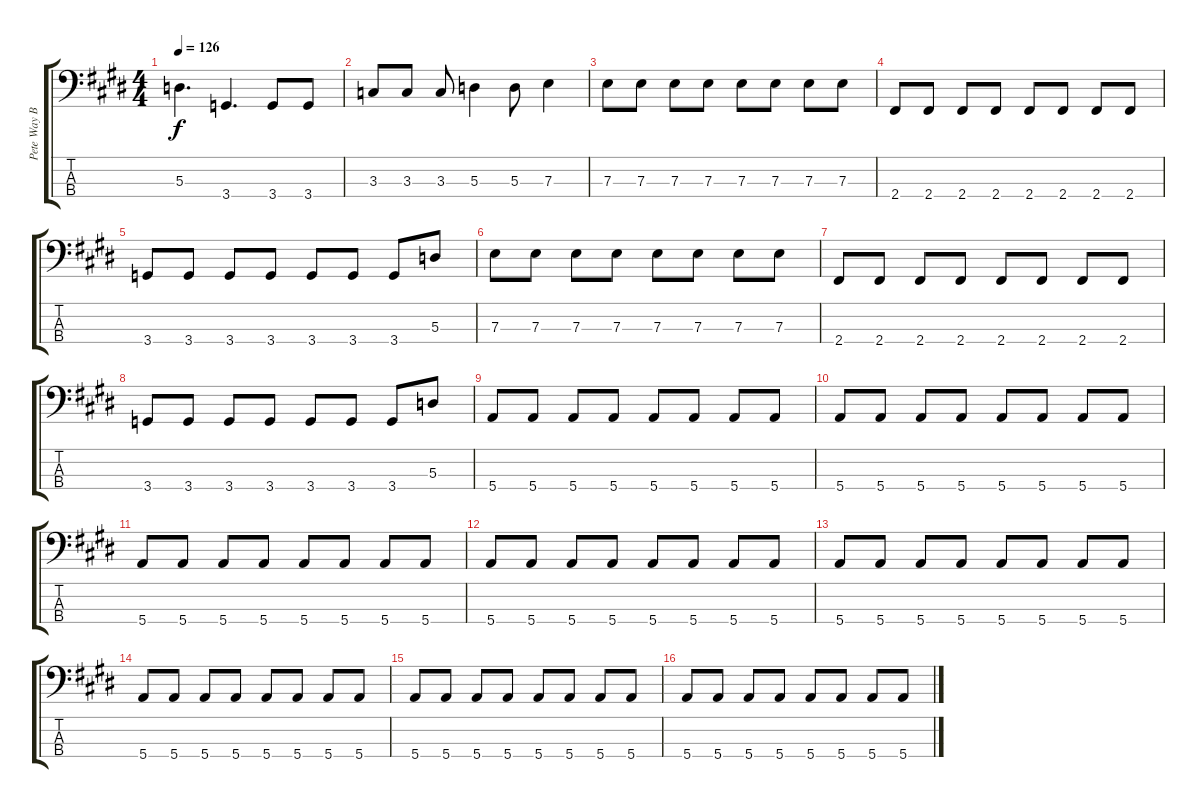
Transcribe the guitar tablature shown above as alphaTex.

\track ("Pete Way Bass" "Pete Way B") {instrument electricbasspick}
\staff {score tabs}
\tuning (G2 D2 A1 E1) {hide}
\ts (4 4)
\tempo 126
\clef f4
\ks e
5.3.4{d dy f} 3.4.4{d} 3.4.8 3.4.8 |
3.3.8 3.3.8 3.3.8 5.3.4 5.3.8 7.3.4 |
7.3.8 7.3.8 7.3.8 7.3.8 7.3.8 7.3.8 7.3.8 7.3.8 |
2.4.8 2.4.8 2.4.8 2.4.8 2.4.8 2.4.8 2.4.8 2.4.8 |
3.4.8 3.4.8 3.4.8 3.4.8 3.4.8 3.4.8 3.4.8 5.3.8 |
7.3.8 7.3.8 7.3.8 7.3.8 7.3.8 7.3.8 7.3.8 7.3.8 |
2.4.8 2.4.8 2.4.8 2.4.8 2.4.8 2.4.8 2.4.8 2.4.8 |
3.4.8 3.4.8 3.4.8 3.4.8 3.4.8 3.4.8 3.4.8 5.3.8 |
5.4.8 5.4.8 5.4.8 5.4.8 5.4.8 5.4.8 5.4.8 5.4.8 |
5.4.8 5.4.8 5.4.8 5.4.8 5.4.8 5.4.8 5.4.8 5.4.8 |
5.4.8 5.4.8 5.4.8 5.4.8 5.4.8 5.4.8 5.4.8 5.4.8 |
5.4.8 5.4.8 5.4.8 5.4.8 5.4.8 5.4.8 5.4.8 5.4.8 |
5.4.8 5.4.8 5.4.8 5.4.8 5.4.8 5.4.8 5.4.8 5.4.8 |
5.4.8 5.4.8 5.4.8 5.4.8 5.4.8 5.4.8 5.4.8 5.4.8 |
5.4.8 5.4.8 5.4.8 5.4.8 5.4.8 5.4.8 5.4.8 5.4.8 |
5.4.8 5.4.8 5.4.8 5.4.8 5.4.8 5.4.8 5.4.8 5.4.8
